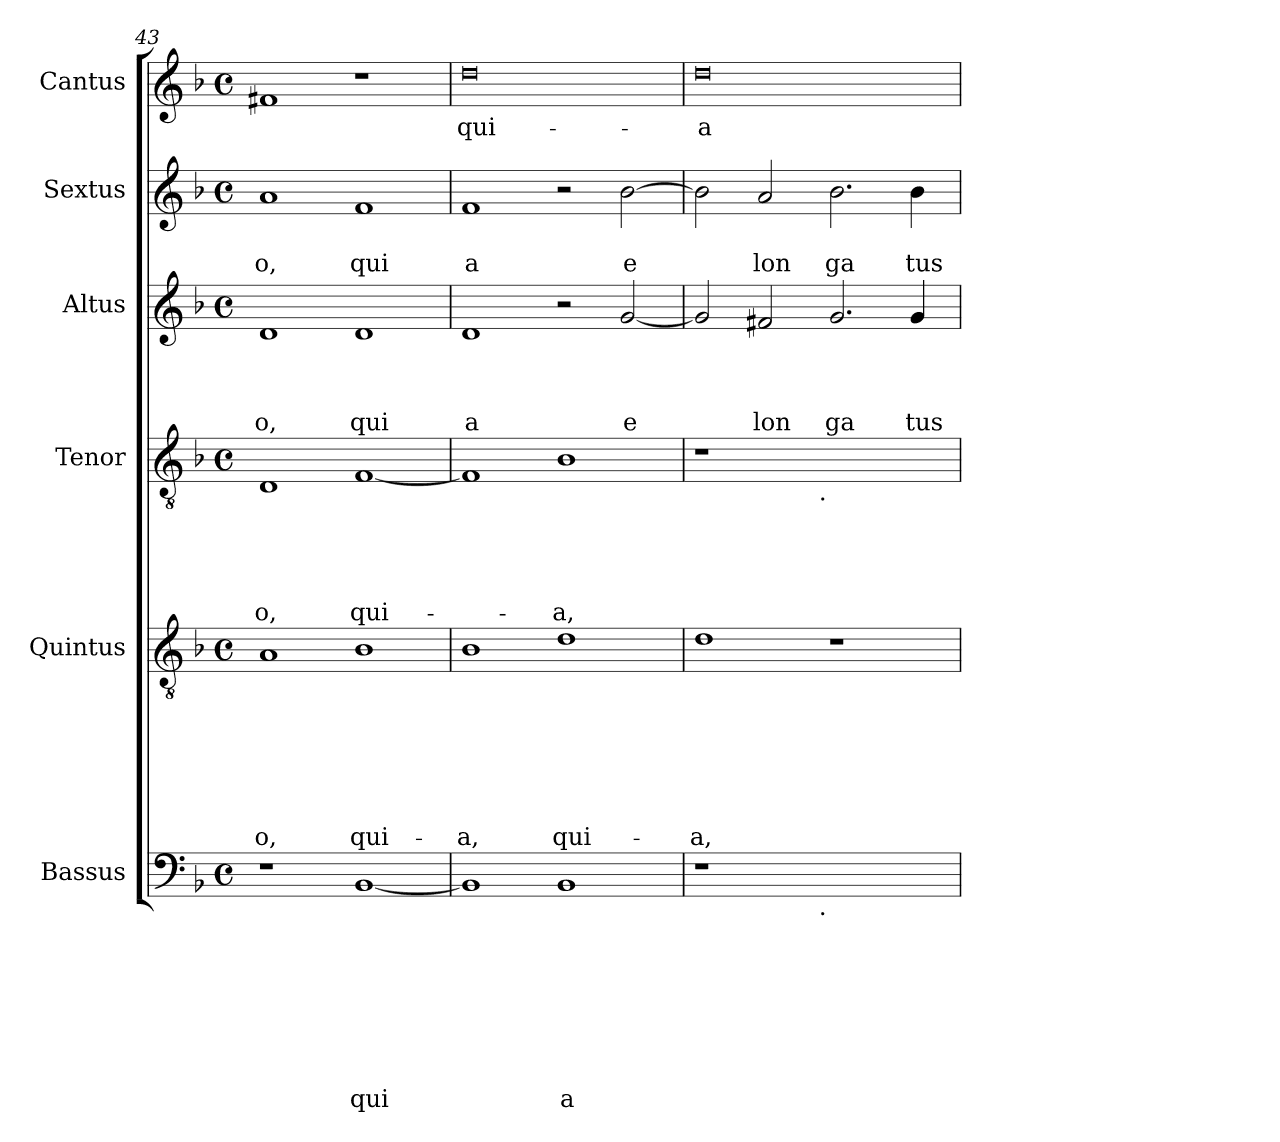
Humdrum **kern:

**kern	**text	**text	**text	**text	**text	**text	**text	**text	**kern	**text	**text	**text	**text	**text	**text	**text	**kern	**text	**text	**text	**text	**text	**kern	**text	**text	**text	**text	**kern	**text	**text	**kern	**text
*part6	*part6	*part6	*part6	*part6	*part6	*part6	*part6	*part6	*part5	*part5	*part5	*part5	*part5	*part5	*part5	*part5	*part4	*part4	*part4	*part4	*part4	*part4	*part3	*part3	*part3	*part3	*part3	*part2	*part2	*part2	*part1	*part1
*staff6	*staff6	*staff6	*staff6	*staff6	*staff6	*staff6	*staff6	*staff6	*staff5	*staff5	*staff5	*staff5	*staff5	*staff5	*staff5	*staff5	*staff4	*staff4	*staff4	*staff4	*staff4	*staff4	*staff3	*staff3	*staff3	*staff3	*staff3	*staff2	*staff2	*staff2	*staff1	*staff1
*I"Bassus	*	*	*	*	*	*	*	*	*I"Quintus	*	*	*	*	*	*	*	*I"Tenor	*	*	*	*	*	*I"Altus	*	*	*	*	*I"Sextus	*	*	*I"Cantus	*
*clefF4	*	*	*	*	*	*	*	*	*clefGv2	*	*	*	*	*	*	*	*clefGv2	*	*	*	*	*	*clefG2	*	*	*	*	*clefG2	*	*	*clefG2	*
*k[b-]	*	*	*	*	*	*	*	*	*k[b-]	*	*	*	*	*	*	*	*k[b-]	*	*	*	*	*	*k[b-]	*	*	*	*	*k[b-]	*	*	*k[b-]	*
*F:	*	*	*	*	*	*	*	*	*F:	*	*	*	*	*	*	*	*F:	*	*	*	*	*	*F:	*	*	*	*	*F:	*	*	*F:	*
*M4/4	*	*	*	*	*	*	*	*	*M4/4	*	*	*	*	*	*	*	*M4/4	*	*	*	*	*	*M4/4	*	*	*	*	*M4/4	*	*	*M4/4	*
*met(c)	*	*	*	*	*	*	*	*	*met(c)	*	*	*	*	*	*	*	*met(c)	*	*	*	*	*	*met(c)	*	*	*	*	*met(c)	*	*	*met(c)	*
=43	=43	=43	=43	=43	=43	=43	=43	=43	=43	=43	=43	=43	=43	=43	=43	=43	=43	=43	=43	=43	=43	=43	=43	=43	=43	=43	=43	=43	=43	=43	=43	=43
!	!	!	!	!	!	!	!	!	!	!	!	!	!	!	!	!LO:LY:b	!	!	!	!	!	!LO:LY:b	!	!	!	!	!LO:LY:b	!	!	!LO:LY:b	!	!
1r	.	.	.	.	.	.	.	.	1A	.	.	.	.	.	.	-o,	1D	.	.	.	.	-o,	1d	.	.	.	o,	1a	.	o,	1f#X	.
!	!	!	!	!	!	!	!	!LO:LY:b	!	!	!	!	!	!	!	!LO:LY:b	!	!	!	!	!	!LO:LY:b	!	!	!	!	!LO:LY:b	!	!	!LO:LY:b	!	!
[<1BB-	.	.	.	.	.	.	.	qui	1B-	.	.	.	.	.	.	qui-	[<1F	.	.	.	.	qui-	1d	.	.	.	qui	1f	.	qui	1r	.
=44	=44	=44	=44	=44	=44	=44	=44	=44	=44	=44	=44	=44	=44	=44	=44	=44	=44	=44	=44	=44	=44	=44	=44	=44	=44	=44	=44	=44	=44	=44	=44	=44
!	!	!	!	!	!	!	!	!	!	!	!	!	!	!	!	!LO:LY:b	!	!	!	!	!	!	!	!	!	!	!LO:LY:b	!	!	!LO:LY:b	!	!LO:LY:b
1BB-]	.	.	.	.	.	.	.	.	1B-	.	.	.	.	.	.	-a,	1F]	.	.	.	.	.	1d	.	.	.	a	1f	.	a	0dd	qui-
!	!	!	!	!	!	!	!	!LO:LY:b	!	!	!	!	!	!	!	!LO:LY:b	!	!	!	!	!	!LO:LY:b	!	!	!	!	!	!	!	!	!	!
1BB-	.	.	.	.	.	.	.	a	1d	.	.	.	.	.	.	qui-	1B-	.	.	.	.	-a,	2r	.	.	.	.	2r	.	.	.	.
!	!	!	!	!	!	!	!	!	!	!	!	!	!	!	!	!	!	!	!	!	!	!	!	!	!	!	!LO:LY:b	!	!	!LO:LY:b	!	!
.	.	.	.	.	.	.	.	.	.	.	.	.	.	.	.	.	.	.	.	.	.	.	[<2g/	.	.	.	e	[>2b-\	.	e	.	.
=45	=45	=45	=45	=45	=45	=45	=45	=45	=45	=45	=45	=45	=45	=45	=45	=45	=45	=45	=45	=45	=45	=45	=45	=45	=45	=45	=45	=45	=45	=45	=45	=45
!	!	!	!	!	!	!	!	!	!	!	!	!	!	!	!	!LO:LY:b	!	!	!	!	!	!	!	!	!	!	!	!	!	!	!	!LO:LY:b
*^	*	*	*	*	*	*	*	*	*	*	*	*	*	*	*	*	*^	*	*	*	*	*	*	*	*	*	*	*	*	*	*	*
1r	2ryy	.	.	.	.	.	.	.	.	1d	.	.	.	.	.	.	-a,	1r	2ryy	.	.	.	.	.	2g/]	.	.	.	.	2b-\]	.	.	0dd	-a
!	!	!	!	!	!	!	!	!	!	!	!	!	!	!	!	!	!	!	!	!	!	!	!	!	!	!	!	!	!LO:LY:b	!	!	!LO:LY:b	!	!
.	4...ryy	.	.	.	.	.	.	.	.	.	.	.	.	.	.	.	.	.	4...ryy	.	.	.	.	.	2f#X/	.	.	.	lon	2a/	.	lon	.	.
!	!	!	!	!	!	!	!	!	!	!	!	!	!	!	!	!	!	!	!LO:TX:b:t=.	!	!	!	!	!	!	!	!	!	!	!	!	!	!	!
!	!LO:TX:b:t=.	!	!	!	!	!	!	!	!	!	!	!	!	!	!	!	!	!	!	!	!	!	!	!	!	!	!	!	!	!	!	!	!	!
.	1ryy	.	.	.	.	.	.	.	.	.	.	.	.	.	.	.	.	.	1ryy	.	.	.	.	.	.	.	.	.	.	.	.	.	.	.
!	!	!	!	!	!	!	!	!	!	!	!	!	!	!	!	!	!	!	!	!	!	!	!	!	!	!	!	!	!LO:LY:b	!	!	!LO:LY:b	!	!
1ryy	.	.	.	.	.	.	.	.	.	1r	.	.	.	.	.	.	.	1ryy	.	.	.	.	.	.	2.g/	.	.	.	ga	2.b-\	.	ga	.	.
!	!	!	!	!	!	!	!	!	!	!	!	!	!	!	!	!	!	!	!	!	!	!	!	!	!	!	!	!	!LO:LY:b	!	!	!LO:LY:b	!	!
.	.	.	.	.	.	.	.	.	.	.	.	.	.	.	.	.	.	.	.	.	.	.	.	.	4g/	.	.	.	tus	4b-\	.	tus	.	.
.	32ryy	.	.	.	.	.	.	.	.	.	.	.	.	.	.	.	.	.	32ryy	.	.	.	.	.	.	.	.	.	.	.	.	.	.	.
*v	*v	*	*	*	*	*	*	*	*	*	*	*	*	*	*	*	*	*v	*v	*	*	*	*	*	*	*	*	*	*	*	*	*	*	*
=	=	=	=	=	=	=	=	=	=	=	=	=	=	=	=	=	=	=	=	=	=	=	=	=	=	=	=	=	=	=	=	=
*-	*-	*-	*-	*-	*-	*-	*-	*-	*-	*-	*-	*-	*-	*-	*-	*-	*-	*-	*-	*-	*-	*-	*-	*-	*-	*-	*-	*-	*-	*-	*-	*-
